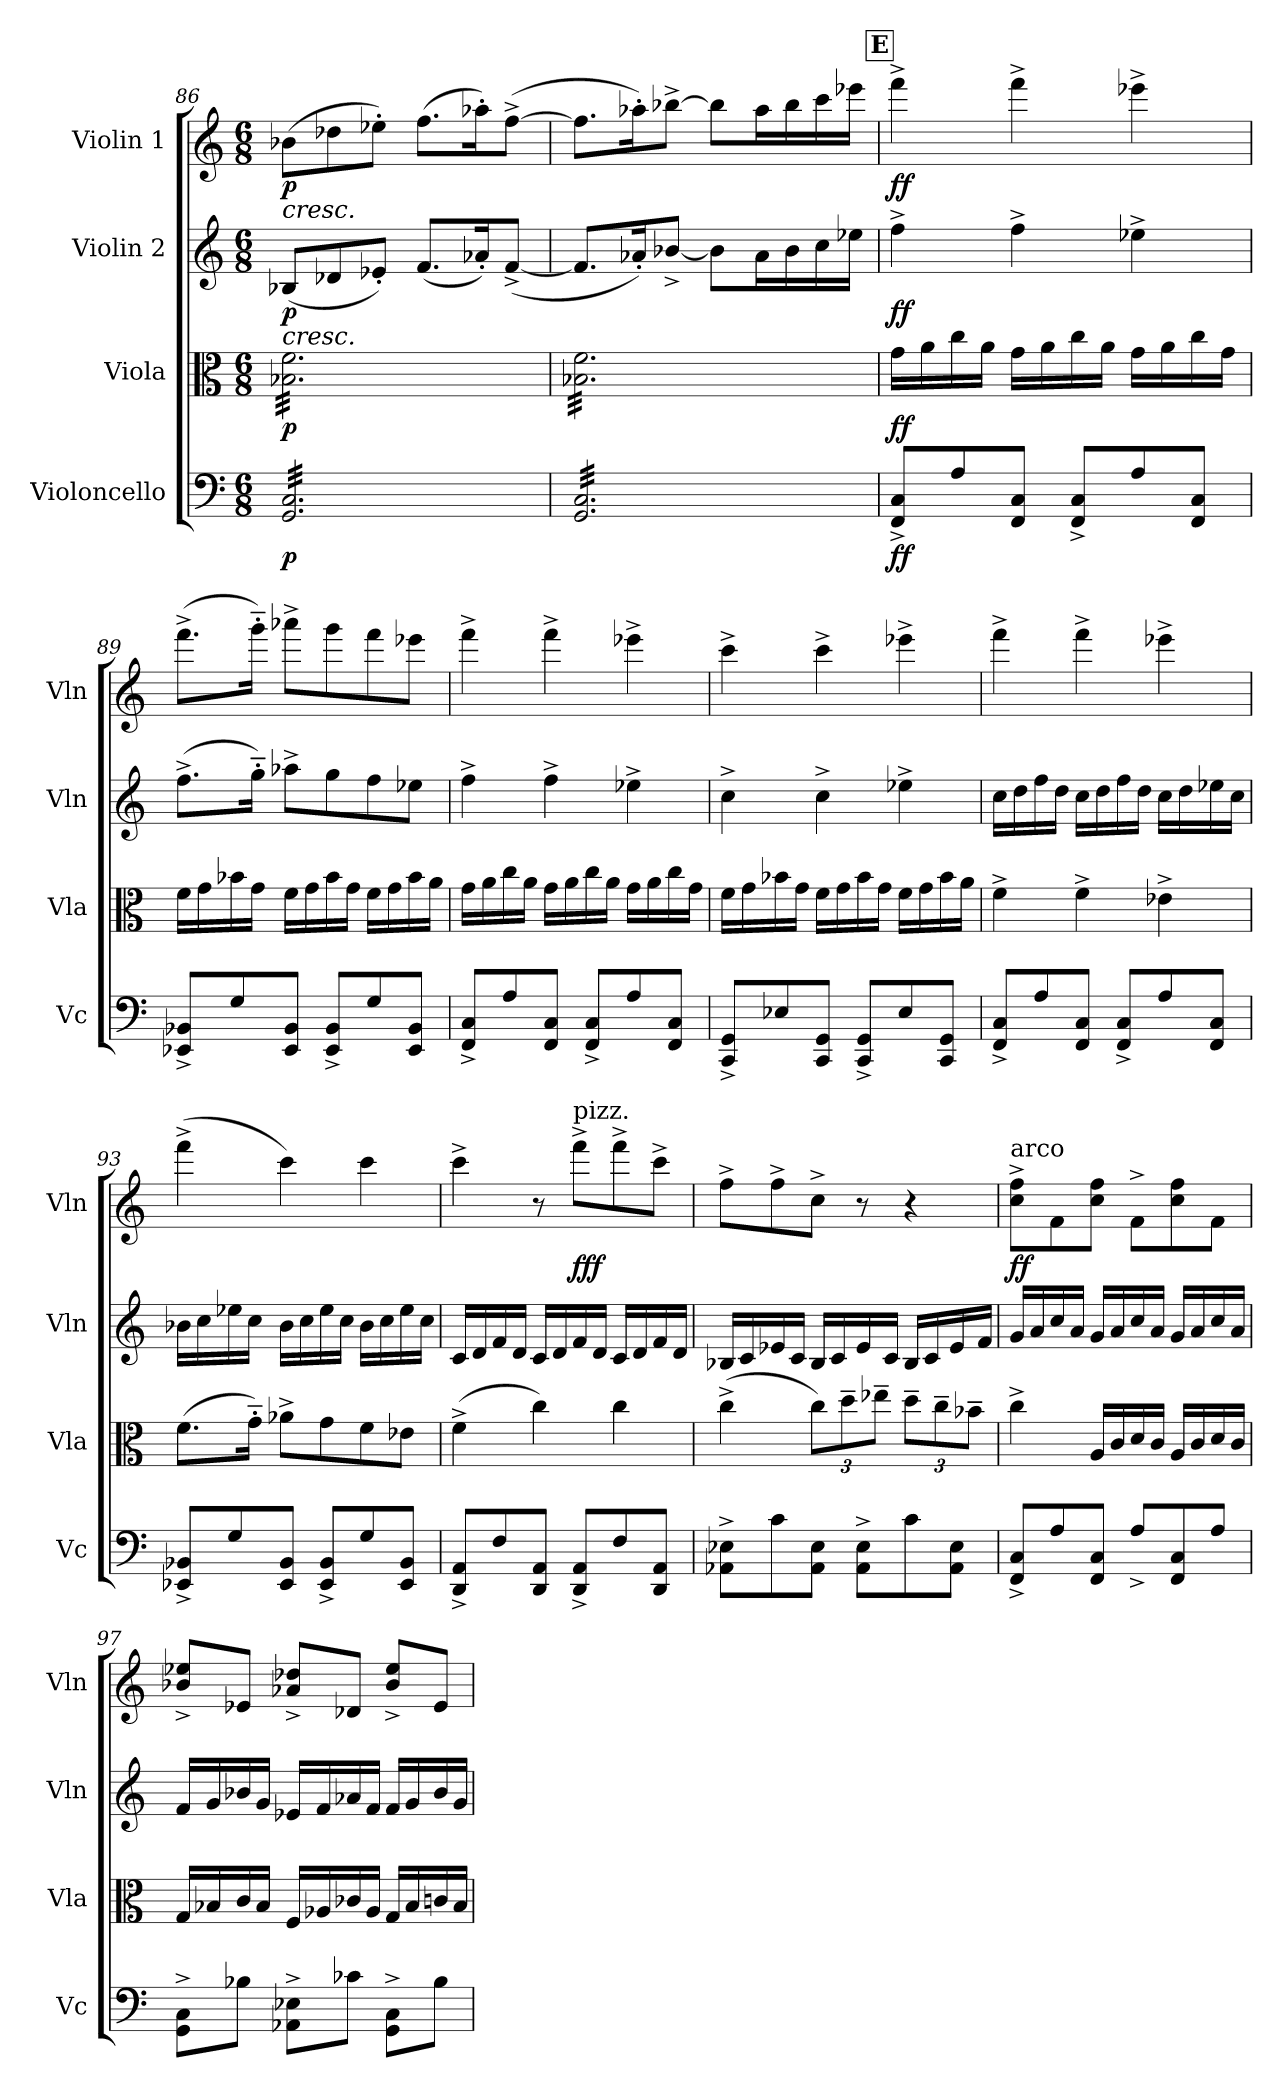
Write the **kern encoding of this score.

**kern	**dynam	**kern	**dynam	**kern	**dynam	**kern	**dynam
*part4	*part4	*part3	*part3	*part2	*part2	*part1	*part1
*staff4	*staff4	*staff3	*staff3	*staff2	*staff2	*staff1	*staff1
*I"Violoncello	*	*I"Viola	*	*I"Violin 2	*	*I"Violin 1	*
*I'Vc	*	*I'Vla	*	*I'Vln	*	*I'Vln	*
!!LO:PB:g=z
*clefF4	*	*clefC3	*	*clefG2	*	*clefG2	*
*k[]	*	*k[]	*	*k[]	*	*k[]	*
*M6/8	*	*M6/8	*	*M6/8	*	*M6/8	*
=86	=86	=86	=86	=86	=86	=86	=86
!	!	!	!	!	!	!LO:TX:b:i:t=cresc.	!
!	!	!	!	!LO:TX:b:i:t=cresc.	!	!	!
!	!	!LO:TX:a:t=arco	!	!	!	!	!
!	!	!LO:TX:b:i:t=cresc.	!	!	!	!	!
!LO:TX:b:i:t=cresc.	!	!	!	!	!	!	!
!	!LO:DY:b	!	!LO:DY:b	!	!LO:DY:b	!	!LO:DY:b
*tremolo	*	*	*	*	*	*	*
*	*	*tremolo	*	*	*	*	*
32GG/ 32C/LLL	p	32B-X\ 32f\LLL	p	(8B-X/L	p	(8b-X\L	p
32GG/ 32C/	.	32B-X\ 32f\	.	.	.	.	.
32GG/ 32C/	.	32B-X\ 32f\	.	.	.	.	.
32GG/ 32C/	.	32B-X\ 32f\	.	.	.	.	.
32GG/ 32C/	.	32B-X\ 32f\	.	8d-X/	.	8dd-X\	.
32GG/ 32C/	.	32B-X\ 32f\	.	.	.	.	.
32GG/ 32C/	.	32B-X\ 32f\	.	.	.	.	.
32GG/ 32C/	.	32B-X\ 32f\	.	.	.	.	.
32GG/ 32C/	.	32B-X\ 32f\	.	8e-X'/J)	.	8ee-X'\J)	.
32GG/ 32C/	.	32B-X\ 32f\	.	.	.	.	.
32GG/ 32C/	.	32B-X\ 32f\	.	.	.	.	.
32GG/ 32C/	.	32B-X\ 32f\	.	.	.	.	.
32GG/ 32C/	.	32B-X\ 32f\	.	(8.f/L	.	(8.ff\L	.
32GG/ 32C/	.	32B-X\ 32f\	.	.	.	.	.
32GG/ 32C/	.	32B-X\ 32f\	.	.	.	.	.
32GG/ 32C/	.	32B-X\ 32f\	.	.	.	.	.
32GG/ 32C/	.	32B-X\ 32f\	.	.	.	.	.
32GG/ 32C/	.	32B-X\ 32f\	.	.	.	.	.
32GG/ 32C/	.	32B-X\ 32f\	.	16a-X'/K)	.	16aa-X'\K)	.
32GG/ 32C/	.	32B-X\ 32f\	.	.	.	.	.
32GG/ 32C/	.	32B-X\ 32f\	.	([8f^/J	.	([8ff^\J	.
32GG/ 32C/	.	32B-X\ 32f\	.	.	.	.	.
32GG/ 32C/	.	32B-X\ 32f\	.	.	.	.	.
32GG/ 32C/JJJ	.	32B-X\ 32f\JJJ	.	.	.	.	.
=87	=87	=87	=87	=87	=87	=87	=87
32GG/ 32C/LLL	.	32B-X\ 32f\LLL	.	8.f/L]	.	8.ff\L]	.
32GG/ 32C/	.	32B-X\ 32f\	.	.	.	.	.
32GG/ 32C/	.	32B-X\ 32f\	.	.	.	.	.
32GG/ 32C/	.	32B-X\ 32f\	.	.	.	.	.
32GG/ 32C/	.	32B-X\ 32f\	.	.	.	.	.
32GG/ 32C/	.	32B-X\ 32f\	.	.	.	.	.
32GG/ 32C/	.	32B-X\ 32f\	.	16a-X'/K)	.	16aa-X'\K)	.
32GG/ 32C/	.	32B-X\ 32f\	.	.	.	.	.
32GG/ 32C/	.	32B-X\ 32f\	.	[8b-X^/J	.	[8bb-X^\J	.
32GG/ 32C/	.	32B-X\ 32f\	.	.	.	.	.
32GG/ 32C/	.	32B-X\ 32f\	.	.	.	.	.
32GG/ 32C/	.	32B-X\ 32f\	.	.	.	.	.
32GG/ 32C/	.	32B-X\ 32f\	.	8b-\L]	.	8bb-\L]	.
32GG/ 32C/	.	32B-X\ 32f\	.	.	.	.	.
32GG/ 32C/	.	32B-X\ 32f\	.	.	.	.	.
32GG/ 32C/	.	32B-X\ 32f\	.	.	.	.	.
32GG/ 32C/	.	32B-X\ 32f\	.	16a-\L	.	16aa-\L	.
32GG/ 32C/	.	32B-X\ 32f\	.	.	.	.	.
32GG/ 32C/	.	32B-X\ 32f\	.	16b-\	.	16bb-\	.
32GG/ 32C/	.	32B-X\ 32f\	.	.	.	.	.
32GG/ 32C/	.	32B-X\ 32f\	.	16cc\	.	16ccc\	.
32GG/ 32C/	.	32B-X\ 32f\	.	.	.	.	.
32GG/ 32C/	.	32B-X\ 32f\	.	16ee-X\JJ	.	16eee-X\JJ	.
32GG/ 32C/JJJ	.	32B-X\ 32f\JJJ	.	.	.	.	.
*	*	*Xtremolo	*	*	*	*	*
*Xtremolo	*	*	*	*	*	*	*
!!LO:REH:place=s1:a:B:cj:fs=14:t=E
=88	=88	=88	=88	=88	=88	=88	=88
!	!LO:DY:b	!	!LO:DY:b	!	!LO:DY:b	!	!LO:DY:b
8FF/^ 8C/^L	ff	16g\LL	ff	4ff^\	ff	4fff^\	ff
.	.	16a\	.	.	.	.	.
8A/	.	16cc\	.	.	.	.	.
.	.	16a\JJ	.	.	.	.	.
8FF/ 8C/J	.	16g\LL	.	4ff^\	.	4fff^\	.
.	.	16a\	.	.	.	.	.
8FF/^ 8C/^L	.	16cc\	.	.	.	.	.
.	.	16a\JJ	.	.	.	.	.
8A/	.	16g\LL	.	4ee-X^\	.	4eee-X^\	.
.	.	16a\	.	.	.	.	.
8FF/ 8C/J	.	16cc\	.	.	.	.	.
.	.	16g\JJ	.	.	.	.	.
=89	=89	=89	=89	=89	=89	=89	=89
8EE-X/^ 8BB-X/^L	.	16f\LL	.	(8.ff^\L	.	(8.fff^\L	.
.	.	16g\	.	.	.	.	.
8G/	.	16b-X\	.	.	.	.	.
.	.	16g\JJ	.	16gg'~\Jk)	.	16ggg'~\Jk)	.
8EE-/ 8BB-/J	.	16f\LL	.	8aa-X^\L	.	8aaa-X^\L	.
.	.	16g\	.	.	.	.	.
8EE-/^ 8BB-/^L	.	16b-\	.	8gg\	.	8ggg\	.
.	.	16g\JJ	.	.	.	.	.
8G/	.	16f\LL	.	8ff\	.	8fff\	.
.	.	16g\	.	.	.	.	.
8EE-/ 8BB-/J	.	16b-\	.	8ee-X\J	.	8eee-X\J	.
.	.	16a\JJ	.	.	.	.	.
!!LO:LB:g=z
=90	=90	=90	=90	=90	=90	=90	=90
8FF/^ 8C/^L	.	16g\LL	.	4ff^\	.	4fff^\	.
.	.	16a\	.	.	.	.	.
8A/	.	16cc\	.	.	.	.	.
.	.	16a\JJ	.	.	.	.	.
8FF/ 8C/J	.	16g\LL	.	4ff^\	.	4fff^\	.
.	.	16a\	.	.	.	.	.
8FF/^ 8C/^L	.	16cc\	.	.	.	.	.
.	.	16a\JJ	.	.	.	.	.
8A/	.	16g\LL	.	4ee-X^\	.	4eee-X^\	.
.	.	16a\	.	.	.	.	.
8FF/ 8C/J	.	16cc\	.	.	.	.	.
.	.	16g\JJ	.	.	.	.	.
=91	=91	=91	=91	=91	=91	=91	=91
8CC/^ 8GG/^L	.	16f\LL	.	4cc^\	.	4ccc^\	.
.	.	16g\	.	.	.	.	.
8E-X/	.	16b-X\	.	.	.	.	.
.	.	16g\JJ	.	.	.	.	.
8CC/ 8GG/J	.	16f\LL	.	4cc^\	.	4ccc^\	.
.	.	16g\	.	.	.	.	.
8CC/^ 8GG/^L	.	16b-\	.	.	.	.	.
.	.	16g\JJ	.	.	.	.	.
8E-/	.	16f\LL	.	4ee-X^\	.	4eee-X^\	.
.	.	16g\	.	.	.	.	.
8CC/ 8GG/J	.	16b-\	.	.	.	.	.
.	.	16a\JJ	.	.	.	.	.
=92	=92	=92	=92	=92	=92	=92	=92
8FF/^ 8C/^L	.	4f^\	.	16cc\LL	.	4fff^\	.
.	.	.	.	16dd\	.	.	.
8A/	.	.	.	16ff\	.	.	.
.	.	.	.	16dd\JJ	.	.	.
8FF/ 8C/J	.	4f^\	.	16cc\LL	.	4fff^\	.
.	.	.	.	16dd\	.	.	.
8FF/^ 8C/^L	.	.	.	16ff\	.	.	.
.	.	.	.	16dd\JJ	.	.	.
8A/	.	4e-X^\	.	16cc\LL	.	4eee-X^\	.
.	.	.	.	16dd\	.	.	.
8FF/ 8C/J	.	.	.	16ee-X\	.	.	.
.	.	.	.	16cc\JJ	.	.	.
!!LO:LB:g=z
=93	=93	=93	=93	=93	=93	=93	=93
8EE-X/^ 8BB-X/^L	.	(8.f\L	.	16b-X\LL	.	(4fff^\	.
.	.	.	.	16cc\	.	.	.
8G/	.	.	.	16ee-X\	.	.	.
.	.	16g'~\Jk)	.	16cc\JJ	.	.	.
8EE-/ 8BB-/J	.	8a-X^\L	.	16b-\LL	.	4ccc\)	.
.	.	.	.	16cc\	.	.	.
8EE-/^ 8BB-/^L	.	8g\	.	16ee-\	.	.	.
.	.	.	.	16cc\JJ	.	.	.
8G/	.	8f\	.	16b-\LL	.	4ccc\	.
.	.	.	.	16cc\	.	.	.
8EE-/ 8BB-/J	.	8e-X\J	.	16ee-\	.	.	.
.	.	.	.	16cc\JJ	.	.	.
=94	=94	=94	=94	=94	=94	=94	=94
8DD/^ 8AA/^L	.	(4f^\	.	16c/LL	.	4ccc^\	.
.	.	.	.	16d/	.	.	.
8F/	.	.	.	16f/	.	.	.
.	.	.	.	16d/JJ	.	.	.
8DD/ 8AA/J	.	4cc\)	.	16c/LL	.	8r	.
.	.	.	.	16d/	.	.	.
!	!	!	!	!	!	!LO:TX:a:t=pizz.	!
!	!	!	!	!	!	!	!LO:DY:b
8DD/^ 8AA/^L	.	.	.	16f/	.	8fff^\L	fff
.	.	.	.	16d/JJ	.	.	.
8F/	.	4cc\	.	16c/LL	.	8fff^\	.
.	.	.	.	16d/	.	.	.
8DD/ 8AA/J	.	.	.	16f/	.	8ccc^\J	.
.	.	.	.	16d/JJ	.	.	.
=95	=95	=95	=95	=95	=95	=95	=95
8AA-X\^ 8E-X\^L	.	(4cc^\	.	16B-X/LL	.	8ff^\L	.
.	.	.	.	16c/	.	.	.
8c\	.	.	.	16e-X/	.	8ff^\	.
.	.	.	.	16c/JJ	.	.	.
*	*	*Xbrackettup	*	*	*	*	*
8AA-\ 8E-\J	.	12cc\L)	.	16B-/LL	.	8cc^\J	.
.	.	.	.	16c/	.	.	.
.	.	12dd~\	.	.	.	.	.
8AA-\^ 8E-\^L	.	.	.	16e-/	.	8r	.
.	.	12ee-X~\J	.	.	.	.	.
.	.	.	.	16c/JJ	.	.	.
8c\	.	12dd~\L	.	16B-/LL	.	4r	.
.	.	.	.	16c/	.	.	.
.	.	12cc~\	.	.	.	.	.
8AA-\ 8E-\J	.	.	.	16e-/	.	.	.
.	.	12b-X~\J	.	.	.	.	.
.	.	.	.	16f/JJ	.	.	.
!!LO:LB:g=z
=96	=96	=96	=96	=96	=96	=96	=96
!	!	!	!	!	!	!LO:TX:a:t=arco	!
!	!	!	!	!	!	!	!LO:DY:b
8FF/^ 8C/^L	.	4cc^\	.	16g/LL	.	8cc\^ 8ff\^L	ff
.	.	.	.	16a/	.	.	.
8A/	.	.	.	16cc/	.	8f\	.
.	.	.	.	16a/JJ	.	.	.
8FF/ 8C/J	.	16A/LL	.	16g/LL	.	8cc\ 8ff\J	.
.	.	16c/	.	16a/	.	.	.
8A^/L	.	16d/	.	16cc/	.	8f^\L	.
.	.	16c/JJ	.	16a/JJ	.	.	.
8FF/ 8C/	.	16A/LL	.	16g/LL	.	8cc\ 8ff\	.
.	.	16c/	.	16a/	.	.	.
8A/J	.	16d/	.	16cc/	.	8f\J	.
.	.	16c/JJ	.	16a/JJ	.	.	.
=97	=97	=97	=97	=97	=97	=97	=97
8GG\^ 8C\^L	.	16G/LL	.	16f/LL	.	8b-X/^ 8ee-X/^L	.
.	.	16B-X/	.	16g/	.	.	.
8B-X\J	.	16c/	.	16b-X/	.	8e-X/J	.
.	.	16B-/JJ	.	16g/JJ	.	.	.
8AA-X\^ 8E-X\^L	.	16F/LL	.	16e-X/LL	.	8a-X/^ 8dd-X/^L	.
.	.	16A-X/	.	16f/	.	.	.
8c-X\J	.	16c-X/	.	16a-X/	.	8d-X/J	.
.	.	16A-/JJ	.	16f/JJ	.	.	.
8GG\^ 8C\^L	.	16G/LL	.	16f/LL	.	8b-/^ 8ee-/^L	.
.	.	16B-/	.	16g/	.	.	.
8B-\J	.	16cn/	.	16b-/	.	8e-/J	.
.	.	16B-/JJ	.	16g/JJ	.	.	.
=	=	=	=	=	=	=	=
*-	*-	*-	*-	*-	*-	*-	*-
